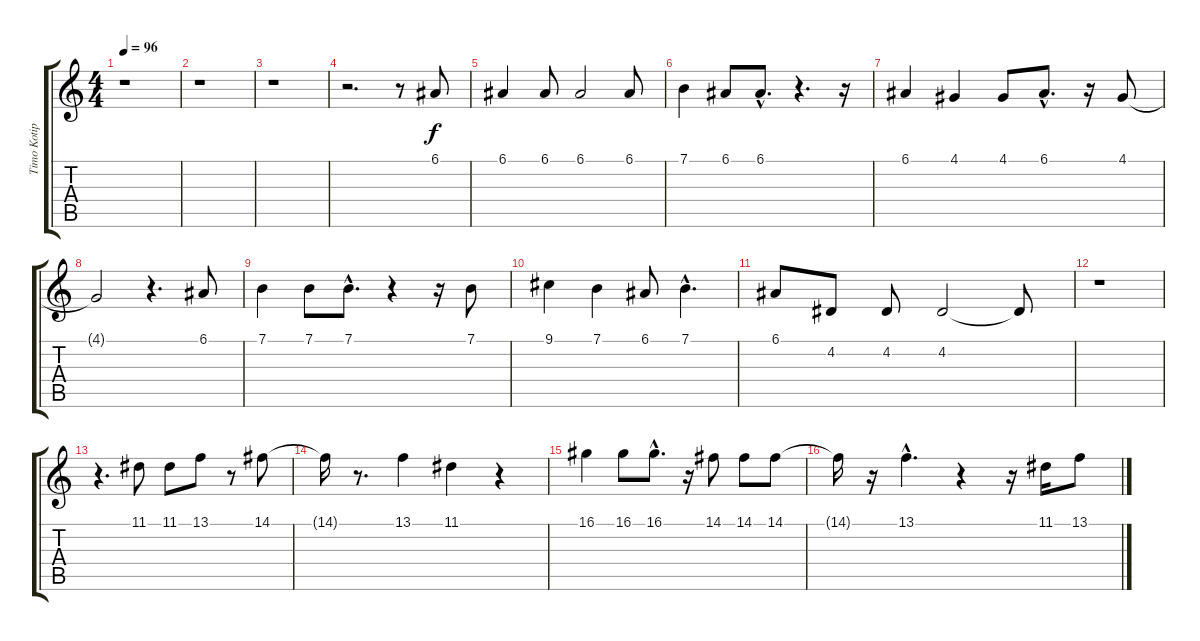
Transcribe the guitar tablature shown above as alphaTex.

\track ("Timo Kotipelto" "Timo Kotip") {instrument lead3calliope}
\staff {score tabs}
\tuning (E4 B3 G3 D3 A2 E2) {hide}
\ts (4 4)
\tempo 96
\clef g2
\ks c
r.1{dy f} |
r.1 |
r.1 |
r.2{d} r.8 6.1.8{volume 12} |
6.1.4 6.1.8 6.1.2 6.1.8 |
7.1.4 6.1.8 6.1{hac}.8{d} r.4{d} r.16 |
6.1.4 4.1.4 4.1.8 6.1{hac}.8{d} r.16 4.1.8 |
4.1{t}.2 r.4{d} 6.1.8 |
7.1.4 7.1.8 7.1{hac}.8{d} r.4 r.16 7.1.8 |
9.1.4 7.1.4 6.1.8 7.1{hac}.4{d} |
6.1.8 4.2.8 4.2.8 4.2.2 4.2{t}.8 |
r.1 |
r.4{d} 11.1.8 11.1.8 13.1.8 r.8 14.1.8 |
14.1{t}.16 r.8{d} 13.1.4 11.1.4 r.4 |
16.1.4 16.1.8 16.1{hac}.8{d} r.16 14.1.8 14.1.8 14.1.8 |
14.1{t}.16 r.16 13.1{hac}.4{d} r.4 r.16 11.1.16 13.1.8
